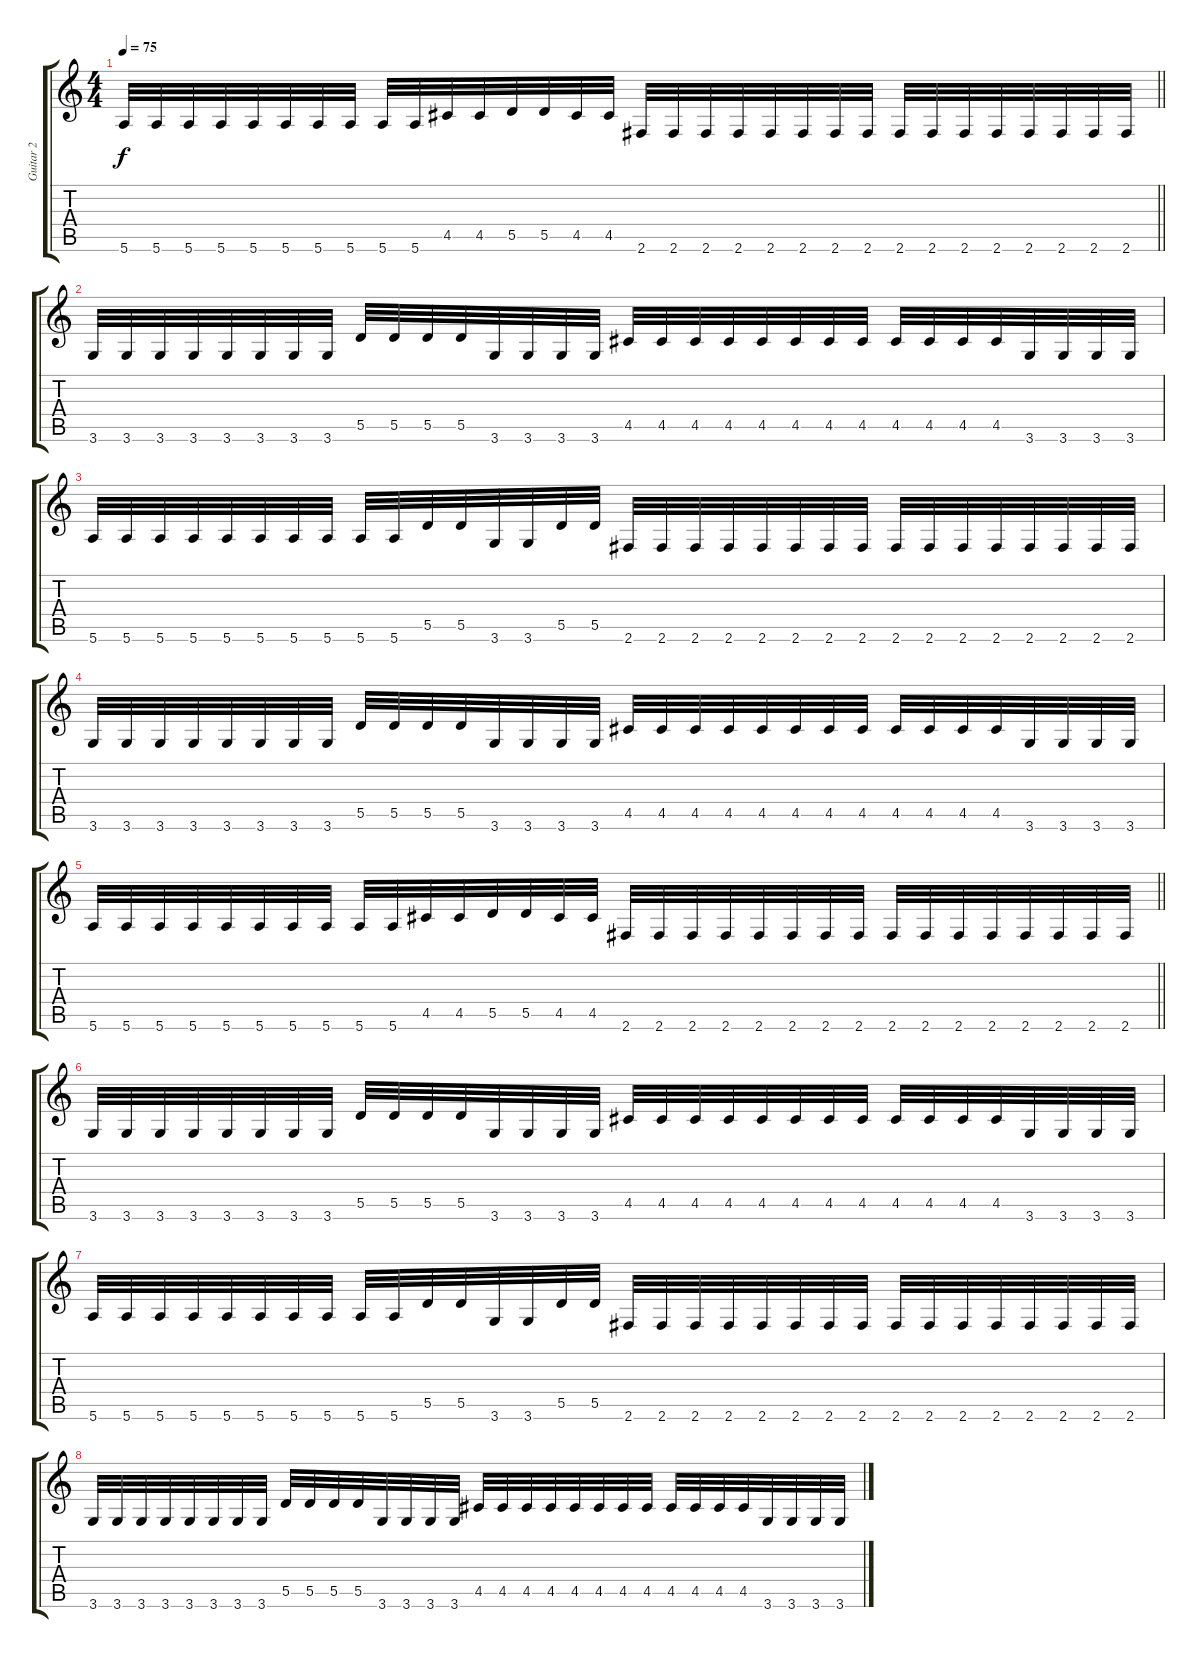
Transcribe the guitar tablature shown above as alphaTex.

\track ("Guitar 2 " "Guitar 2 ") {instrument distortionguitar}
\staff {score tabs}
\tuning (E4 B3 G3 D3 A2 E2) {hide}
\ts (4 4)
\tempo 75
\clef g2
\barLineRight lightlight
\ks c
5.6.32{dy f} 5.6.32 5.6.32 5.6.32 5.6.32 5.6.32 5.6.32 5.6.32 5.6.32 5.6.32 4.5.32 4.5.32 5.5.32 5.5.32 4.5.32 4.5.32 2.6.32 2.6.32 2.6.32 2.6.32 2.6.32 2.6.32 2.6.32 2.6.32 2.6.32 2.6.32 2.6.32 2.6.32 2.6.32 2.6.32 2.6.32 2.6.32 |
\section ("" "")
3.6.32{instrument distortionguitar} 3.6.32 3.6.32 3.6.32 3.6.32 3.6.32 3.6.32 3.6.32 5.5.32 5.5.32 5.5.32 5.5.32 3.6.32 3.6.32 3.6.32 3.6.32 4.5.32 4.5.32 4.5.32 4.5.32 4.5.32 4.5.32 4.5.32 4.5.32 4.5.32 4.5.32 4.5.32 4.5.32 3.6.32 3.6.32 3.6.32 3.6.32 |
5.6.32 5.6.32 5.6.32 5.6.32 5.6.32 5.6.32 5.6.32 5.6.32 5.6.32 5.6.32 5.5.32 5.5.32 3.6.32 3.6.32 5.5.32 5.5.32 2.6.32 2.6.32 2.6.32 2.6.32 2.6.32 2.6.32 2.6.32 2.6.32 2.6.32 2.6.32 2.6.32 2.6.32 2.6.32 2.6.32 2.6.32 2.6.32 |
3.6.32 3.6.32 3.6.32 3.6.32 3.6.32 3.6.32 3.6.32 3.6.32 5.5.32 5.5.32 5.5.32 5.5.32 3.6.32 3.6.32 3.6.32 3.6.32 4.5.32 4.5.32 4.5.32 4.5.32 4.5.32 4.5.32 4.5.32 4.5.32 4.5.32 4.5.32 4.5.32 4.5.32 3.6.32 3.6.32 3.6.32 3.6.32 |
\barLineRight lightlight
5.6.32 5.6.32 5.6.32 5.6.32 5.6.32 5.6.32 5.6.32 5.6.32 5.6.32 5.6.32 4.5.32 4.5.32 5.5.32 5.5.32 4.5.32 4.5.32 2.6.32 2.6.32 2.6.32 2.6.32 2.6.32 2.6.32 2.6.32 2.6.32 2.6.32 2.6.32 2.6.32 2.6.32 2.6.32 2.6.32 2.6.32 2.6.32 |
\section ("" "")
3.6.32{instrument distortionguitar} 3.6.32 3.6.32 3.6.32 3.6.32 3.6.32 3.6.32 3.6.32 5.5.32 5.5.32 5.5.32 5.5.32 3.6.32 3.6.32 3.6.32 3.6.32 4.5.32 4.5.32 4.5.32 4.5.32 4.5.32 4.5.32 4.5.32 4.5.32 4.5.32 4.5.32 4.5.32 4.5.32 3.6.32 3.6.32 3.6.32 3.6.32 |
5.6.32 5.6.32 5.6.32 5.6.32 5.6.32 5.6.32 5.6.32 5.6.32 5.6.32 5.6.32 5.5.32 5.5.32 3.6.32 3.6.32 5.5.32 5.5.32 2.6.32 2.6.32 2.6.32 2.6.32 2.6.32 2.6.32 2.6.32 2.6.32 2.6.32 2.6.32 2.6.32 2.6.32 2.6.32 2.6.32 2.6.32 2.6.32 |
3.6.32 3.6.32 3.6.32 3.6.32 3.6.32 3.6.32 3.6.32 3.6.32 5.5.32 5.5.32 5.5.32 5.5.32 3.6.32 3.6.32 3.6.32 3.6.32 4.5.32 4.5.32 4.5.32 4.5.32 4.5.32 4.5.32 4.5.32 4.5.32 4.5.32 4.5.32 4.5.32 4.5.32 3.6.32 3.6.32 3.6.32 3.6.32
